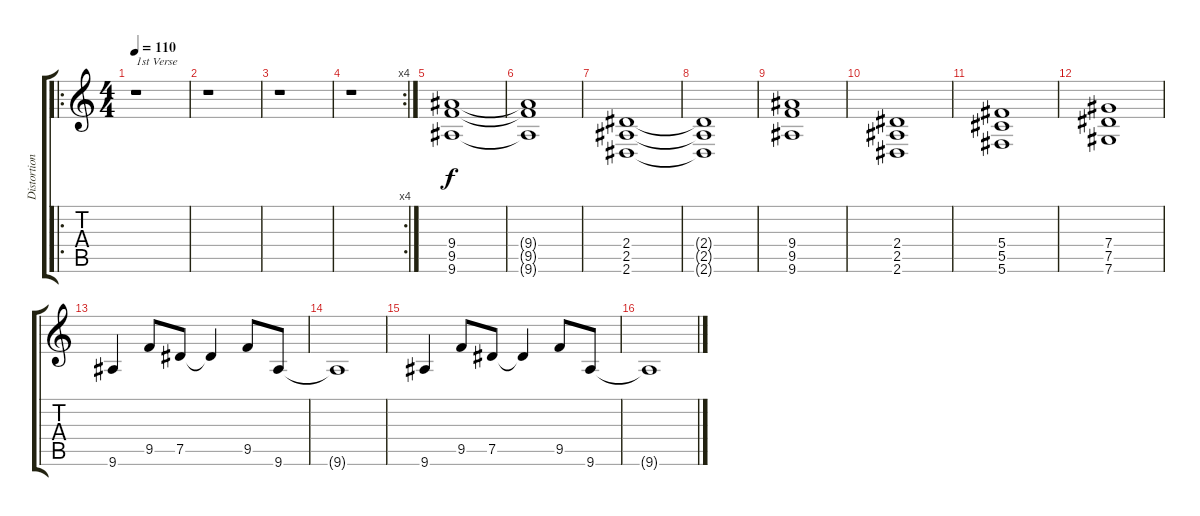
\track ("Distortion Guitar I" "Distortion") {instrument distortionguitar}
\staff {score tabs}
\tuning (Eb4 Bb3 Gb3 Db3 Ab2 Db2) {hide}
\ro
\ts (4 4)
\tempo 110
\clef g2
\ks c
r.1{txt "1st Verse" dy f} |
r.1 |
r.1 |
\rc 4
r.1 |
(9.4 9.5 9.6).1 |
(9.4{t} 9.5{t} 9.6{t}).1 |
(2.4 2.5 2.6).1 |
(2.4{t} 2.5{t} 2.6{t}).1 |
(9.4 9.5 9.6).1 |
(2.4 2.5 2.6).1 |
(5.4 5.5 5.6).1 |
(7.4 7.5 7.6).1 |
9.6.4 9.5.8 7.5.8 7.5{t}.4 9.5.8 9.6.8 |
9.6{t}.1 |
9.6.4 9.5.8 7.5.8 7.5{t}.4 9.5.8 9.6.8 |
9.6{t}.1
